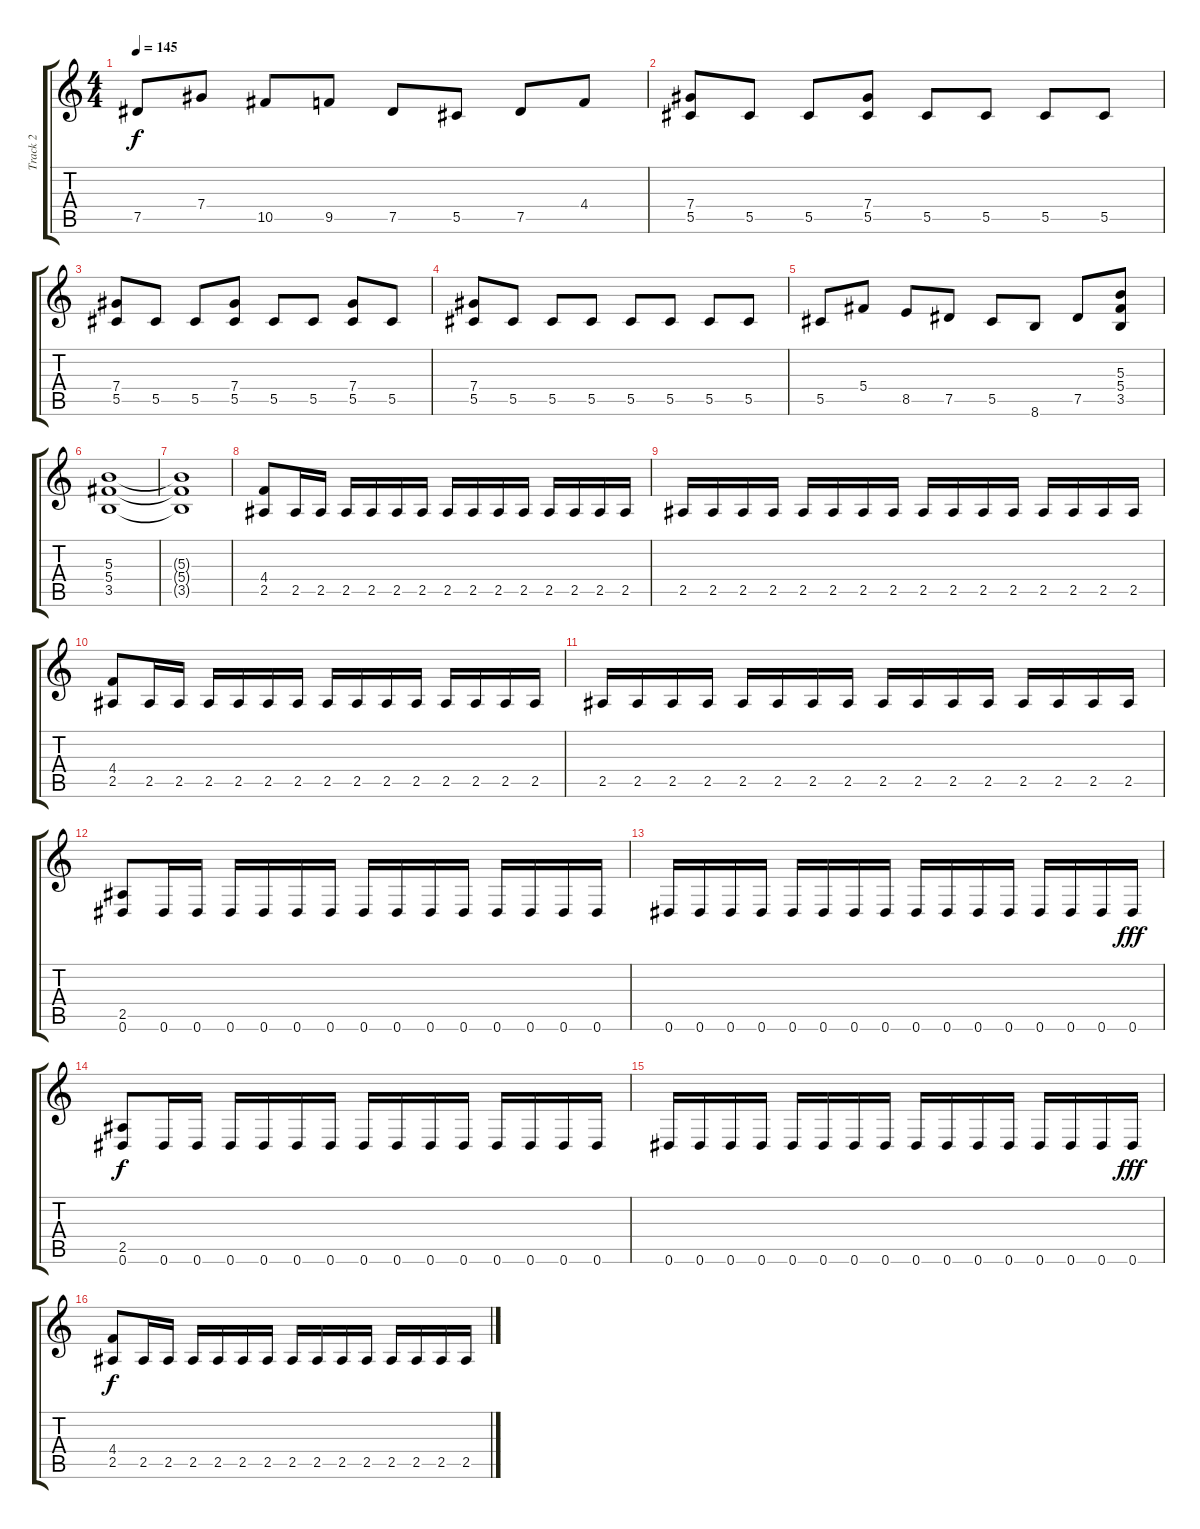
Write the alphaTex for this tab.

\track ("Track 2" "Track 2") {instrument distortionguitar}
\staff {score tabs}
\tuning (Eb4 Bb3 Gb3 Db3 Ab2 Eb2) {hide}
\ts (4 4)
\tempo 145
\clef g2
\ks c
7.5.8{dy f} 7.4.8 10.5.8 9.5.8 7.5.8 5.5.8 7.5.8 4.4.8 |
(7.4 5.5).8 5.5.8 5.5.8 (7.4 5.5).8 5.5.8 5.5.8 5.5.8 5.5.8 |
(7.4 5.5).8 5.5.8 5.5.8 (7.4 5.5).8 5.5.8 5.5.8 (7.4 5.5).8 5.5.8 |
(7.4 5.5).8 5.5.8 5.5.8 5.5.8 5.5.8 5.5.8 5.5.8 5.5.8 |
5.5.8 5.4.8 8.5.8 7.5.8 5.5.8 8.6.8 7.5.8 (5.3 5.4 3.5).8 |
(5.3 5.4 3.5).1 |
(5.3{t} 5.4{t} 3.5{t}).1 |
(4.4 2.5).8 2.5.16 2.5.16 2.5.16 2.5.16 2.5.16 2.5.16 2.5.16 2.5.16 2.5.16 2.5.16 2.5.16 2.5.16 2.5.16 2.5.16 |
2.5.16 2.5.16 2.5.16 2.5.16 2.5.16 2.5.16 2.5.16 2.5.16 2.5.16 2.5.16 2.5.16 2.5.16 2.5.16 2.5.16 2.5.16 2.5.16 |
(4.4 2.5).8 2.5.16 2.5.16 2.5.16 2.5.16 2.5.16 2.5.16 2.5.16 2.5.16 2.5.16 2.5.16 2.5.16 2.5.16 2.5.16 2.5.16 |
2.5.16 2.5.16 2.5.16 2.5.16 2.5.16 2.5.16 2.5.16 2.5.16 2.5.16 2.5.16 2.5.16 2.5.16 2.5.16 2.5.16 2.5.16 2.5.16 |
(2.5 0.6).8 0.6.16 0.6.16 0.6.16 0.6.16 0.6.16 0.6.16 0.6.16 0.6.16 0.6.16 0.6.16 0.6.16 0.6.16 0.6.16 0.6.16 |
0.6.16 0.6.16 0.6.16 0.6.16 0.6.16 0.6.16 0.6.16 0.6.16 0.6.16 0.6.16 0.6.16 0.6.16 0.6.16 0.6.16 0.6.16 0.6.16{dy fff} |
(2.5 0.6).8{dy f} 0.6.16 0.6.16 0.6.16 0.6.16 0.6.16 0.6.16 0.6.16 0.6.16 0.6.16 0.6.16 0.6.16 0.6.16 0.6.16 0.6.16 |
0.6.16 0.6.16 0.6.16 0.6.16 0.6.16 0.6.16 0.6.16 0.6.16 0.6.16 0.6.16 0.6.16 0.6.16 0.6.16 0.6.16 0.6.16 0.6.16{dy fff} |
(4.4 2.5).8{dy f} 2.5.16 2.5.16 2.5.16 2.5.16 2.5.16 2.5.16 2.5.16 2.5.16 2.5.16 2.5.16 2.5.16 2.5.16 2.5.16 2.5.16
